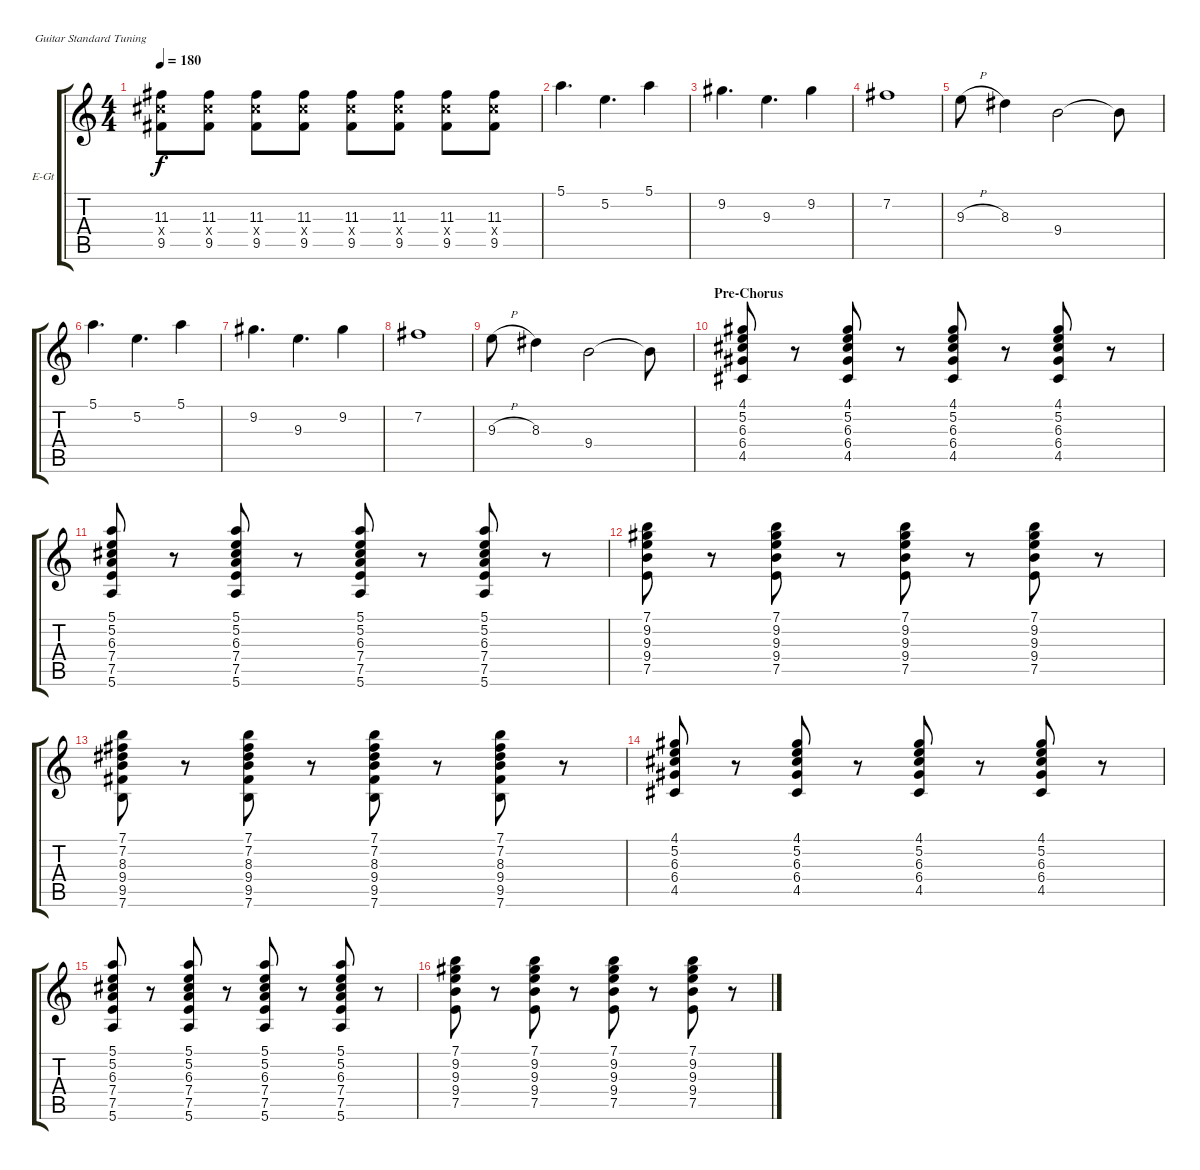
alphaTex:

\defaultSystemsLayout 4
\bracketExtendMode groupsimilarinstruments
\firstSystemTrackNameOrientation horizontal
\otherSystemsTrackNameOrientation horizontal
\track ("Electric Guitar" "E-Gt") {instrument distortionguitar}
\staff {score tabs}
\tuning (E4 B3 G3 D3 A2 E2)
\ts (4 4)
\tempo 180
\clef g2
\ks c
(9.5 11.4{x} 11.3).8{dy f} (9.5 11.4{x} 11.3).8 (9.5 11.4{x} 11.3).8 (9.5 11.4{x} 11.3).8 (9.5 11.4{x} 11.3).8 (9.5 11.4{x} 11.3).8 (9.5 11.4{x} 11.3).8 (9.5 11.4{x} 11.3).8 |
5.1.4{d} 5.2.4{d} 5.1.4 |
9.2.4{d} 9.3.4{d} 9.2.4 |
7.2.1 |
9.3{h}.8 8.3.4 9.4.2 9.4{t}.8 |
5.1.4{d} 5.2.4{d} 5.1.4 |
9.2.4{d} 9.3.4{d} 9.2.4 |
7.2.1 |
9.3{h}.8 8.3.4 9.4.2 9.4{t}.8 |
\section ("" "Pre-Chorus")
(4.5 6.4 6.3 5.2 4.1).8 r.8 (4.5 4.1 5.2 6.3 6.4).8 r.8 (4.5 4.1 5.2 6.4 6.3).8 r.8 (4.5 4.1 5.2 6.3 6.4).8 r.8 |
(5.6 7.5 7.4 6.3 5.2 5.1).8 r.8 (5.6 7.5 7.4 6.3 5.2 5.1).8 r.8 (5.6 7.5 7.4 6.3 5.2 5.1).8 r.8 (5.6 7.5 7.4 6.3 5.2 5.1).8 r.8 |
(7.5 9.4 9.3 9.2 7.1).8 r.8 (7.5 9.4 9.3 9.2 7.1).8 r.8 (7.5 9.4 9.3 9.2 7.1).8 r.8 (7.5 9.4 9.3 9.2 7.1).8 r.8 |
(7.6 9.5 9.4 8.3 7.2 7.1).8 r.8 (7.6 9.5 9.4 8.3 7.2 7.1).8 r.8 (7.6 9.5 9.4 8.3 7.2 7.1).8 r.8 (7.6 9.5 9.4 8.3 7.2 7.1).8 r.8 |
(4.5 6.4 6.3 5.2 4.1).8 r.8 (4.5 4.1 5.2 6.3 6.4).8 r.8 (4.5 4.1 5.2 6.4 6.3).8 r.8 (4.5 4.1 5.2 6.3 6.4).8 r.8 |
(5.6 7.5 7.4 6.3 5.2 5.1).8 r.8 (5.6 7.5 7.4 6.3 5.2 5.1).8 r.8 (5.6 7.5 7.4 6.3 5.2 5.1).8 r.8 (5.6 7.5 7.4 6.3 5.2 5.1).8 r.8 |
(7.5 9.4 9.3 9.2 7.1).8 r.8 (7.5 9.4 9.3 9.2 7.1).8 r.8 (7.5 9.4 9.3 9.2 7.1).8 r.8 (7.5 9.4 9.3 9.2 7.1).8 r.8
